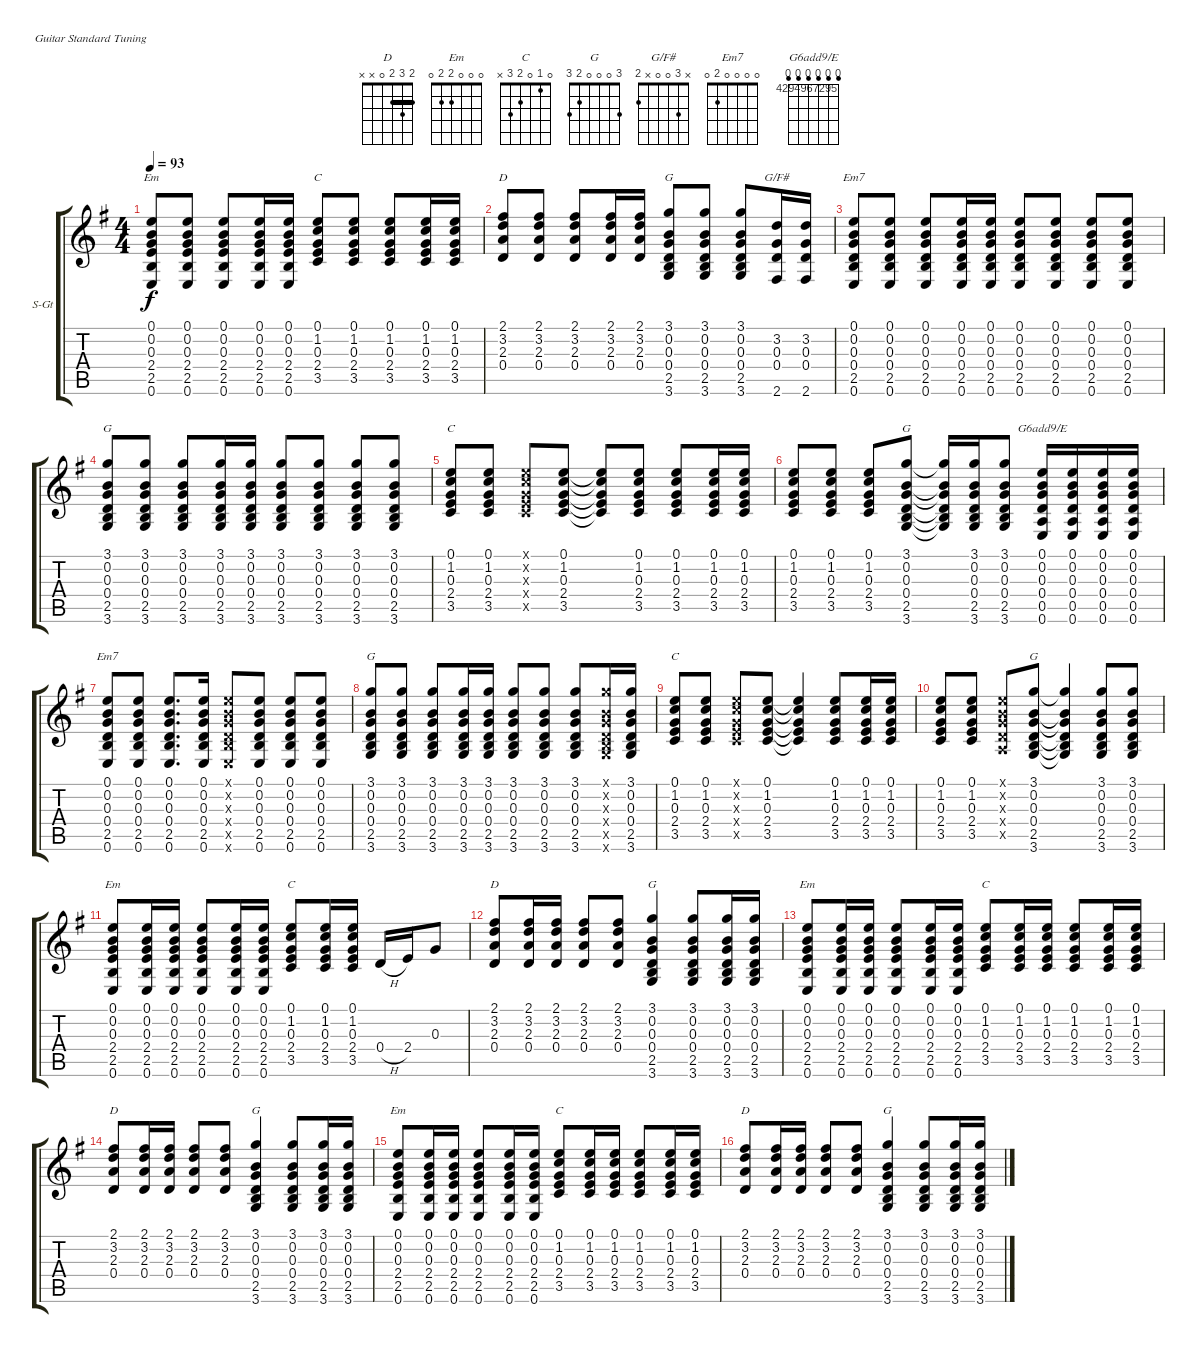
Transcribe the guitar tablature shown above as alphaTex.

\bracketExtendMode groupsimilarinstruments
\firstSystemTrackNameOrientation horizontal
\otherSystemsTrackNameOrientation horizontal
\track ("Guitar 2" "S-Gt") {instrument acousticguitarsteel}
\staff {score tabs}
\tuning (E4 B3 G3 D3 A2 E2)
\chord ("D" 2 3 2 0 x x) {barre 2}
\chord ("Em" 0 0 0 2 2 0)
\chord ("C" 0 1 0 2 3 x)
\chord ("G" 3 0 0 0 2 3)
\chord ("G/F#" x 3 0 0 x 2)
\chord ("Em7" 0 0 0 0 2 0)
\chord ("G6add9/E" 4294967294 4294967294 4294967294 4294967294 4294967294 4294967294) {firstfret 4294967295}
\ts (4 4)
\tempo 93
\clef g2
\ks g
(0.1 0.2 0.3 2.4 2.5 0.6).8{ch "Em" dy f} (0.1 0.2 0.3 2.4 2.5 0.6).8 (0.1 0.2 0.3 2.4 2.5 0.6).8 (0.1 0.2 0.3 2.4 2.5 0.6).16 (0.1 0.2 0.3 2.4 2.5 0.6).16 (0.1 1.2 0.3 2.4 3.5).8{ch "C"} (0.1 1.2 0.3 2.4 3.5).8 (0.1 1.2 0.3 2.4 3.5).8 (0.1 1.2 0.3 2.4 3.5).16 (0.1 1.2 0.3 2.4 3.5).16 |
(2.1 3.2 2.3 0.4).8{ch "D"} (2.1 3.2 2.3 0.4).8 (2.1 3.2 2.3 0.4).8 (2.1 3.2 2.3 0.4).16 (2.1 3.2 2.3 0.4).16 (3.1 0.2 0.3 0.4 2.5 3.6).8{ch "G"} (3.1 0.2 0.3 0.4 2.5 3.6).8 (3.1 0.2 0.3 0.4 2.5 3.6).8 (3.2 0.3 0.4 2.6).16{ch "G/F#"} (3.2 0.3 0.4 2.6).16 |
(0.1 0.2 0.3 0.4 2.5 0.6).8{ch "Em7"} (0.1 0.2 0.3 0.4 2.5 0.6).8 (0.1 0.2 0.3 0.4 2.5 0.6).8 (0.1 0.2 0.3 0.4 2.5 0.6).16 (0.1 0.2 0.3 0.4 2.5 0.6).16 (0.1 0.2 0.3 0.4 2.5 0.6).8 (0.1 0.2 0.3 0.4 2.5 0.6).8 (0.1 0.2 0.3 0.4 2.5 0.6).8 (0.1 0.2 0.3 0.4 2.5 0.6).8 |
(3.1 0.2 0.3 0.4 2.5 3.6).8{ch "G"} (3.1 0.2 0.3 0.4 2.5 3.6).8 (3.1 0.2 0.3 0.4 2.5 3.6).8 (3.1 0.2 0.3 0.4 2.5 3.6).16 (3.1 0.2 0.3 0.4 2.5 3.6).16 (3.1 0.2 0.3 0.4 2.5 3.6).8 (3.1 0.2 0.3 0.4 2.5 3.6).8 (3.1 0.2 0.3 0.4 2.5 3.6).8 (3.1 0.2 0.3 0.4 2.5 3.6).8 |
(0.1 1.2 0.3 2.4 3.5).8{ch "C"} (0.1 1.2 0.3 2.4 3.5).8 (0.1{x} 1.2{x} 0.3{x} 2.4{x} 3.5{x}).8 (0.1 1.2 0.3 2.4 3.5).8 (0.1{t} 1.2{t} 0.3{t} 2.4{t} 3.5{t}).8 (0.1 1.2 0.3 2.4 3.5).8 (0.1 1.2 0.3 2.4 3.5).8 (0.1 1.2 0.3 2.4 3.5).16 (0.1 1.2 0.3 2.4 3.5).16 |
(0.1 1.2 0.3 2.4 3.5).8 (0.1 1.2 0.3 2.4 3.5).8 (0.1 1.2 0.3 2.4 3.5).8 (3.1 0.2 0.3 0.4 2.5 3.6).8{ch "G"} (3.1{t} 0.2{t} 0.3{t} 0.4{t} 2.5{t} 3.6{t}).16 (3.1 0.2 0.3 0.4 2.5 3.6).16 (3.1 0.2 0.3 0.4 2.5 3.6).8 (0.1 0.2 0.3 0.4 0.5 0.6).16{ch "G6add9/E"} (0.1 0.2 0.3 0.4 0.5 0.6).16 (0.1 0.2 0.3 0.4 0.5 0.6).16 (0.1 0.2 0.3 0.4 0.5 0.6).16 |
(0.1 0.2 0.3 0.4 2.5 0.6).8{ch "Em7"} (0.1 0.2 0.3 0.4 2.5 0.6).8 (0.1 0.2 0.3 0.4 2.5 0.6).8{d} (0.1 0.2 0.3 0.4 2.5 0.6).16 (0.1{x} 0.2{x} 0.3{x} 0.4{x} 2.5{x} 0.6{x}).8 (0.1 0.2 0.3 0.4 2.5 0.6).8 (0.1 0.2 0.3 0.4 2.5 0.6).8 (0.1 0.2 0.3 0.4 2.5 0.6).8 |
(3.1 0.2 0.3 0.4 2.5 3.6).8{ch "G"} (3.1 0.2 0.3 0.4 2.5 3.6).8 (3.1 0.2 0.3 0.4 2.5 3.6).8 (3.1 0.2 0.3 0.4 2.5 3.6).16 (3.1 0.2 0.3 0.4 2.5 3.6).16 (3.1 0.2 0.3 0.4 2.5 3.6).8 (3.1 0.2 0.3 0.4 2.5 3.6).8 (3.1 0.2 0.3 0.4 2.5 3.6).8 (3.1{x} 0.2{x} 0.3{x} 0.4{x} 2.5{x} 3.6{x}).16 (3.1 0.2 0.3 0.4 2.5 3.6).16 |
(0.1 1.2 0.3 2.4 3.5).8{ch "C"} (0.1 1.2 0.3 2.4 3.5).8 (0.1{x} 1.2{x} 0.3{x} 2.4{x} 3.5{x}).8 (0.1 1.2 0.3 2.4 3.5).8 (0.1{t} 1.2{t} 0.3{t} 2.4{t} 3.5{t}).4 (0.1 1.2 0.3 2.4 3.5).8 (0.1 1.2 0.3 2.4 3.5).16 (0.1 1.2 0.3 2.4 3.5).16 |
(0.1 1.2 0.3 2.4 3.5).8 (0.1 1.2 0.3 2.4 3.5).8 (0.1{x} 0.2{x} 0.3{x} 0.4{x} 0.5{x}).8 (3.1 0.2 0.3 0.4 2.5 3.6).8{ch "G"} (3.1{t} 0.2{t} 0.3{t} 0.4{t} 2.5{t} 3.6{t}).4 (3.1 0.2 0.3 0.4 2.5 3.6).8 (3.1 0.2 0.3 0.4 2.5 3.6).8 |
(0.1 0.2 0.3 2.4 2.5 0.6).8{ch "Em"} (0.1 0.2 0.3 2.4 2.5 0.6).16 (0.1 0.2 0.3 2.4 2.5 0.6).16 (0.1 0.2 0.3 2.4 2.5 0.6).8 (0.1 0.2 0.3 2.4 2.5 0.6).16 (0.1 0.2 0.3 2.4 2.5 0.6).16 (0.1 1.2 0.3 2.4 3.5).8{ch "C"} (0.1 1.2 0.3 2.4 3.5).16 (0.1 1.2 0.3 2.4 3.5).16 0.4{h}.16 2.4.16 0.3.8 |
(2.1 3.2 2.3 0.4).8{ch "D"} (2.1 3.2 2.3 0.4).16 (2.1 3.2 2.3 0.4).16 (2.1 3.2 2.3 0.4).8 (2.1 3.2 2.3 0.4).8 (3.1 0.2 0.3 0.4 2.5 3.6).4{ch "G"} (3.1 0.2 0.3 0.4 2.5 3.6).8 (3.1 0.2 0.3 0.4 2.5 3.6).16 (3.1 0.2 0.3 0.4 2.5 3.6).16 |
(0.1 0.2 0.3 2.4 2.5 0.6).8{ch "Em"} (0.1 0.2 0.3 2.4 2.5 0.6).16 (0.1 0.2 0.3 2.4 2.5 0.6).16 (0.1 0.2 0.3 2.4 2.5 0.6).8 (0.1 0.2 0.3 2.4 2.5 0.6).16 (0.1 0.2 0.3 2.4 2.5 0.6).16 (0.1 1.2 0.3 2.4 3.5).8{ch "C"} (0.1 1.2 0.3 2.4 3.5).16 (0.1 1.2 0.3 2.4 3.5).16 (0.1 1.2 0.3 2.4 3.5).8 (0.1 1.2 0.3 2.4 3.5).16 (0.1 1.2 0.3 2.4 3.5).16 |
(2.1 3.2 2.3 0.4).8{ch "D"} (2.1 3.2 2.3 0.4).16 (2.1 3.2 2.3 0.4).16 (2.1 3.2 2.3 0.4).8 (2.1 3.2 2.3 0.4).8 (3.1 0.2 0.3 0.4 2.5 3.6).4{ch "G"} (3.1 0.2 0.3 0.4 2.5 3.6).8 (3.1 0.2 0.3 0.4 2.5 3.6).16 (3.1 0.2 0.3 0.4 2.5 3.6).16 |
(0.1 0.2 0.3 2.4 2.5 0.6).8{ch "Em"} (0.1 0.2 0.3 2.4 2.5 0.6).16 (0.1 0.2 0.3 2.4 2.5 0.6).16 (0.1 0.2 0.3 2.4 2.5 0.6).8 (0.1 0.2 0.3 2.4 2.5 0.6).16 (0.1 0.2 0.3 2.4 2.5 0.6).16 (0.1 1.2 0.3 2.4 3.5).8{ch "C"} (0.1 1.2 0.3 2.4 3.5).16 (0.1 1.2 0.3 2.4 3.5).16 (0.1 1.2 0.3 2.4 3.5).8 (0.1 1.2 0.3 2.4 3.5).16 (0.1 1.2 0.3 2.4 3.5).16 |
(2.1 3.2 2.3 0.4).8{ch "D"} (2.1 3.2 2.3 0.4).16 (2.1 3.2 2.3 0.4).16 (2.1 3.2 2.3 0.4).8 (2.1 3.2 2.3 0.4).8 (3.1 0.2 0.3 0.4 2.5 3.6).4{ch "G"} (3.1 0.2 0.3 0.4 2.5 3.6).8 (3.1 0.2 0.3 0.4 2.5 3.6).16 (3.1 0.2 0.3 0.4 2.5 3.6).16
